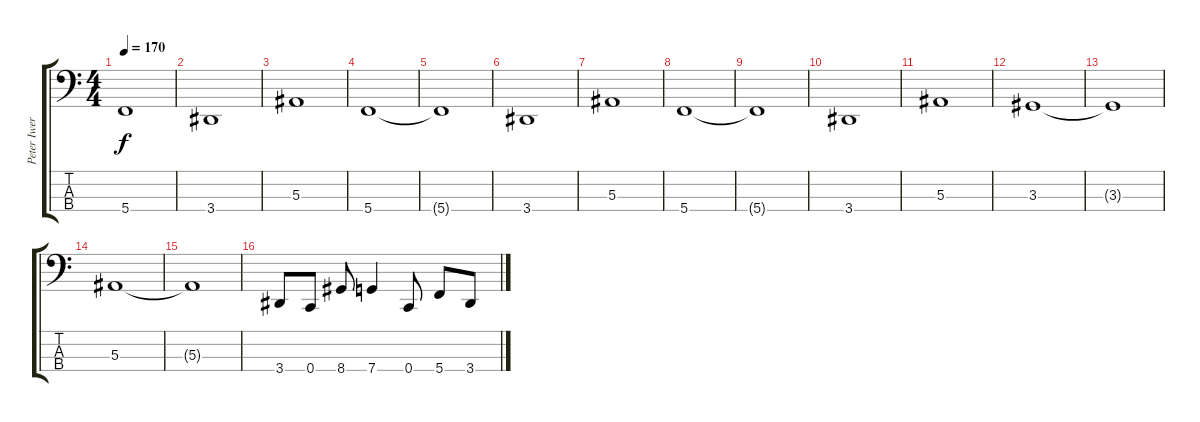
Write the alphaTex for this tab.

\track ("Peter Iwers" "Peter Iwer") {instrument electricbasspick}
\staff {score tabs}
\tuning (Eb2 Bb1 F1 C1) {hide}
\ts (4 4)
\tempo 170
\clef f4
\ks c
5.4{t}.1{dy f} |
3.4.1 |
5.3.1 |
5.4.1 |
5.4{t}.1 |
3.4.1 |
5.3.1 |
5.4.1 |
5.4{t}.1 |
3.4.1 |
5.3.1 |
3.3.1 |
3.3{t}.1 |
5.3.1 |
5.3{t}.1 |
3.4.8 0.4.8 8.4.8 7.4.4 0.4.8 5.4.8 3.4.8
